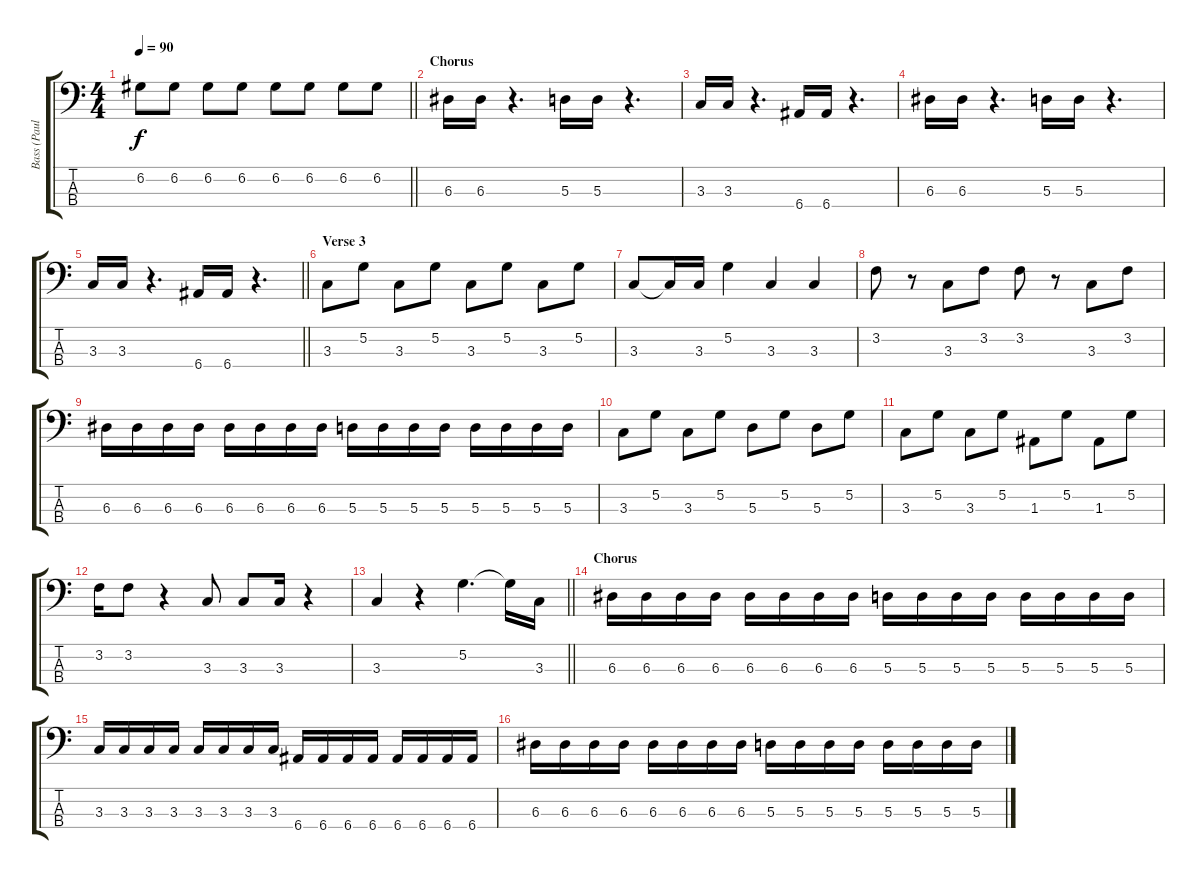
\track ("Bass (Paul McCartney)" "Bass (Paul") {instrument electricbassfinger}
\staff {score tabs}
\tuning (G2 D2 A1 E1) {hide}
\ts (4 4)
\tempo 90
\clef f4
\barLineRight lightlight
\ks c
6.2.8{dy f} 6.2.8 6.2.8 6.2.8 6.2.8 6.2.8 6.2.8 6.2.8 |
\section ("" "Chorus ")
6.3.16 6.3.16 r.4{d} 5.3.16 5.3.16 r.4{d} |
3.3.16 3.3.16 r.4{d} 6.4.16 6.4.16 r.4{d} |
6.3.16 6.3.16 r.4{d} 5.3.16 5.3.16 r.4{d} |
\barLineRight lightlight
3.3.16 3.3.16 r.4{d} 6.4.16 6.4.16 r.4{d} |
\section ("" "Verse 3")
3.3.8 5.2.8 3.3.8 5.2.8 3.3.8 5.2.8 3.3.8 5.2.8 |
3.3.8 3.3{t}.16 3.3.16 5.2.4 3.3.4 3.3.4 |
3.2.8 r.8 3.3.8 3.2.8 3.2.8 r.8 3.3.8 3.2.8 |
6.3.16 6.3.16 6.3.16 6.3.16 6.3.16 6.3.16 6.3.16 6.3.16 5.3.16 5.3.16 5.3.16 5.3.16 5.3.16 5.3.16 5.3.16 5.3.16 |
3.3.8 5.2.8 3.3.8 5.2.8 5.3.8 5.2.8 5.3.8 5.2.8 |
3.3.8 5.2.8 3.3.8 5.2.8 1.3.8 5.2.8 1.3.8 5.2.8 |
3.2.16 3.2.8 r.4 3.3.8 3.3.8 3.3.16 r.4 |
\barLineRight lightlight
3.3.4 r.4 5.2.4{d} 5.2{t}.16 3.3.16 |
\section ("" "Chorus ")
6.3.16 6.3.16 6.3.16 6.3.16 6.3.16 6.3.16 6.3.16 6.3.16 5.3.16 5.3.16 5.3.16 5.3.16 5.3.16 5.3.16 5.3.16 5.3.16 |
3.3.16 3.3.16 3.3.16 3.3.16 3.3.16 3.3.16 3.3.16 3.3.16 6.4.16 6.4.16 6.4.16 6.4.16 6.4.16 6.4.16 6.4.16 6.4.16 |
6.3.16 6.3.16 6.3.16 6.3.16 6.3.16 6.3.16 6.3.16 6.3.16 5.3.16 5.3.16 5.3.16 5.3.16 5.3.16 5.3.16 5.3.16 5.3.16
